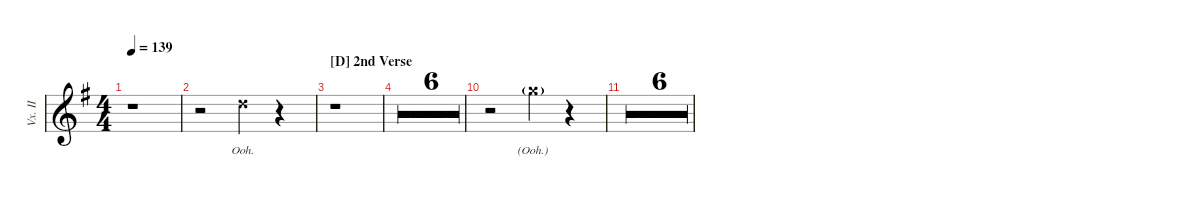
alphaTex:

\defaultSystemsLayout 4
\hideDynamics
\bracketExtendMode groupsimilarinstruments
\otherSystemsTrackNameOrientation horizontal
\track ("Voice II" "Vx. II") {multiBarRest instrument voiceoohs}
\staff {score}
\tuning (Eb4 Bb3 Gb3 Db3 Ab2 Eb2)
\displaytranspose 1
\ts (4 4)
\tempo 139
\clef g2
\ks g
r.1{dy mf beam Down} |
r.2{beam Down} 10.1{x acc forcenatural}.4{lyrics (0 "Ooh.") lyrics (1 "") lyrics (2 "") lyrics (3 "") lyrics (4 "") beam Down} r.4{beam Down} |
\section ("D" "2nd Verse")
r.1{beam Down} |
r.1{beam Down} |
r.1{beam Down} |
r.1{beam Down} |
r.1{beam Down} |
r.1{beam Down} |
r.1{beam Down} |
r.2{beam Down} 20.2{g x acc forcenatural}.4{lyrics (0 "(Ooh.)") lyrics (1 "") lyrics (2 "") lyrics (3 "") lyrics (4 "") beam Down} r.4{beam Down} |
r.1{beam Down} |
r.1{beam Down} |
r.1{beam Down} |
r.1{beam Down} |
r.1{beam Down} |
r.1{beam Down}
